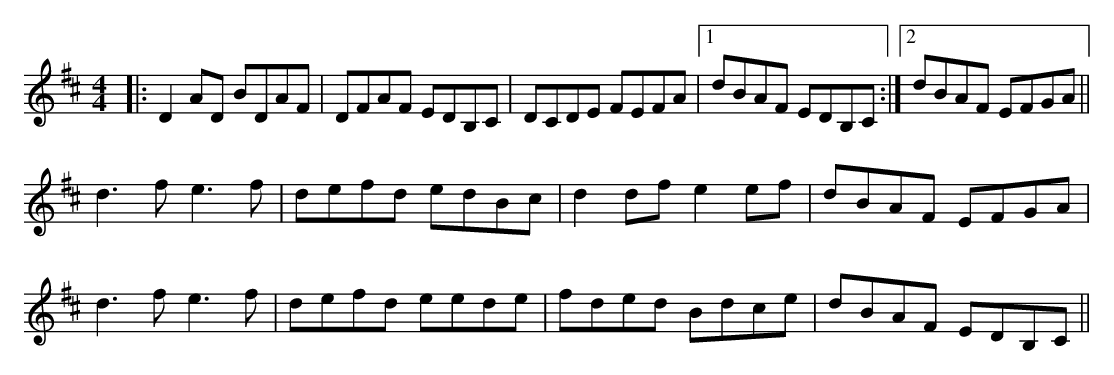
X:1
M:4/4
K:D
|:D2 AD BDAF|DFAF EDB,C|DCDE FEFA|1 dBAF EDB,C:|2 dBAF EFGA||
d3 f e3 f|defd edBc|d2 df e2 ef|dBAF EFGA|
d3 f e3 f|defd eede|fded Bdce|dBAF EDB,C||
